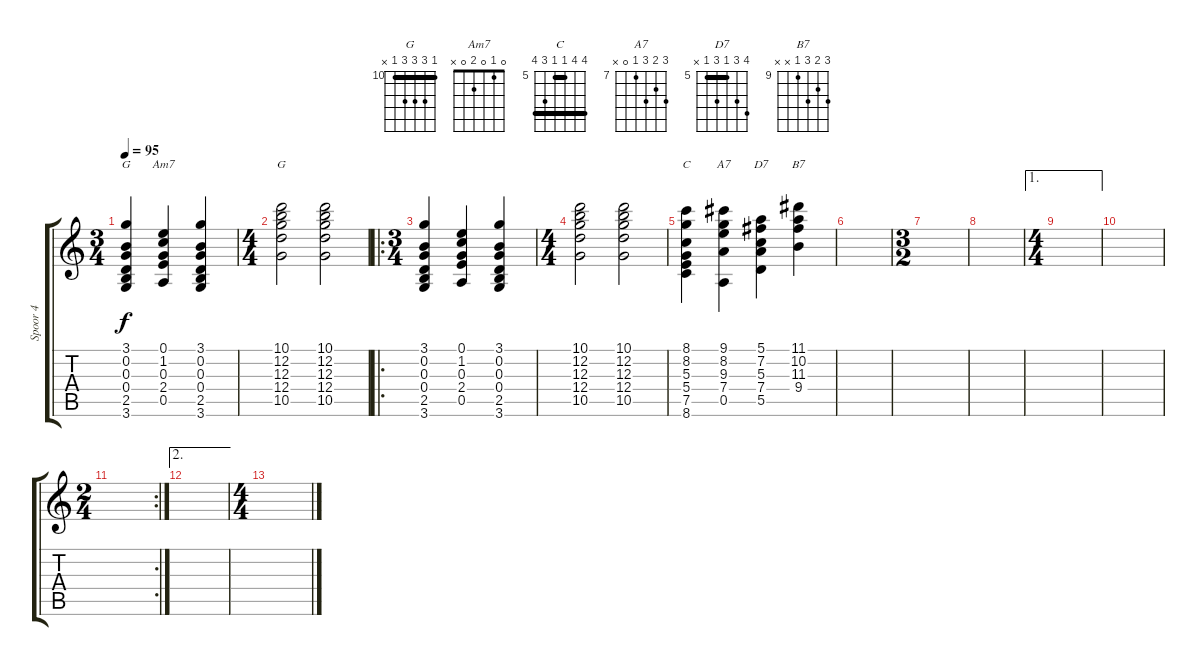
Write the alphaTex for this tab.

\track ("Spoor 4" "Spoor 4") {instrument acousticguitarnylon}
\staff {score tabs}
\tuning (E4 B3 G3 D3 A2 E2) {hide}
\chord ("G" 3 0 0 0 2 3)
\chord ("Am7" 0 1 0 2 0 x)
\chord ("G" 10 12 12 12 10 x) {firstfret 10 barre 10}
\chord ("C" 8 8 5 5 7 8) {firstfret 5 barre (5 8)}
\chord ("A7" 9 8 9 7 0 x) {firstfret 7}
\chord ("D7" 8 7 5 7 5 x) {firstfret 5 barre 5}
\chord ("B7" 11 10 11 9 x x) {firstfret 9}
\ts (3 4)
\tempo 95
\clef g2
\ks c
(3.1 0.2 0.3 0.4 2.5 3.6).4{ch "G" dy f instrument acousticguitarnylon} (0.1 1.2 0.3 2.4 0.5).4{ch "Am7"} (3.1 0.2 0.3 0.4 2.5 3.6).4 |
\ts (4 4)
(10.1 12.2 12.3 12.4 10.5).2{ch "G"} (10.1 12.2 12.3 12.4 10.5).2 |
\ro
\ts (3 4)
(3.1 0.2 0.3 0.4 2.5 3.6).4 (0.1 1.2 0.3 2.4 0.5).4 (3.1 0.2 0.3 0.4 2.5 3.6).4 |
\ts (4 4)
(10.1 12.2 12.3 12.4 10.5).2 (10.1 12.2 12.3 12.4 10.5).2 |
(8.1 8.2 5.3 5.4 7.5 8.6).4{ch "C"} (9.1 8.2 9.3 7.4 0.5).4{ch "A7"} (5.1 7.2 5.3 7.4 5.5).4{ch "D7"} (11.1 10.2 11.3 9.4).4{ch "B7"} |
|
\ts (3 2)
|
|
\ae 1
\ts (4 4)
|
|
\rc 2
\ts (2 4)
|
\ae 2
|
\ts (4 4)
